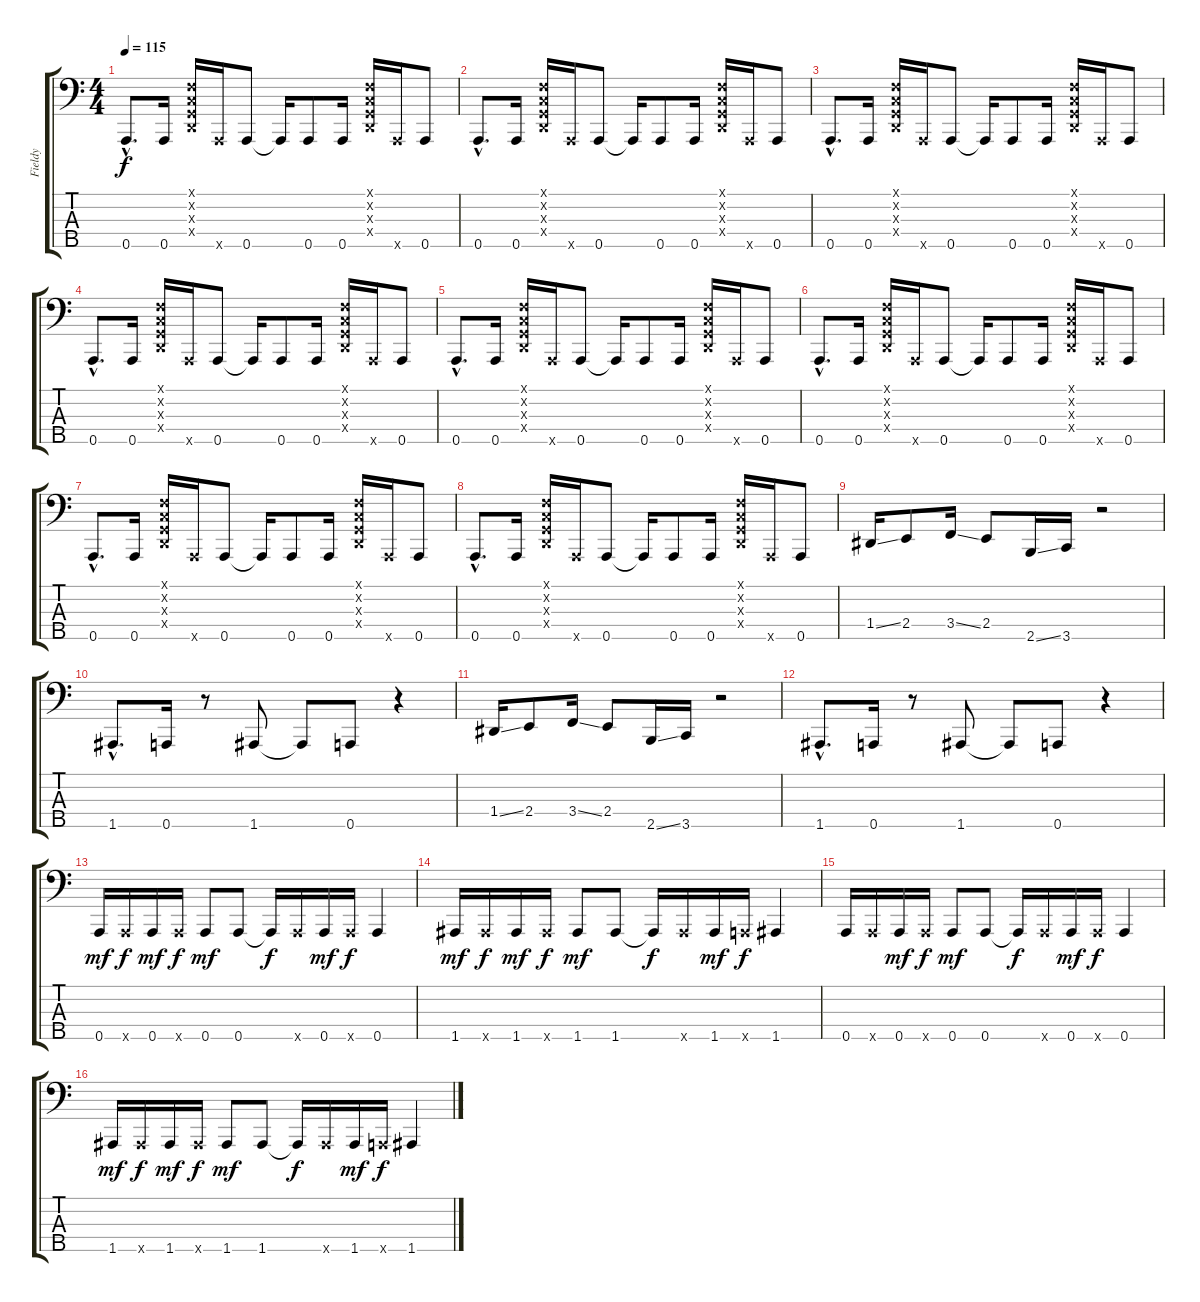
\track ("Fieldy" "Fieldy") {instrument slapbass1}
\staff {score tabs}
\tuning (F2 C2 G1 D1 A0) {hide}
\ts (4 4)
\tempo 115
\clef f4
\ks c
0.5{hac}.8{d dy f} 0.5.16 (0.1{x} 0.2{x} 0.3{x} 0.4{x}).16 0.5{x}.16 0.5.8 0.5{t}.16 0.5.8 0.5.16 (0.1{x} 0.2{x} 0.3{x} 0.4{x}).16 0.5{x}.16 0.5.8 |
0.5{hac}.8{d} 0.5.16 (0.1{x} 0.2{x} 0.3{x} 0.4{x}).16 0.5{x}.16 0.5.8 0.5{t}.16 0.5.8 0.5.16 (0.1{x} 0.2{x} 0.3{x} 0.4{x}).16 0.5{x}.16 0.5.8 |
0.5{hac}.8{d} 0.5.16 (0.1{x} 0.2{x} 0.3{x} 0.4{x}).16 0.5{x}.16 0.5.8 0.5{t}.16 0.5.8 0.5.16 (0.1{x} 0.2{x} 0.3{x} 0.4{x}).16 0.5{x}.16 0.5.8 |
0.5{hac}.8{d} 0.5.16 (0.1{x} 0.2{x} 0.3{x} 0.4{x}).16 0.5{x}.16 0.5.8 0.5{t}.16 0.5.8 0.5.16 (0.1{x} 0.2{x} 0.3{x} 0.4{x}).16 0.5{x}.16 0.5.8 |
0.5{hac}.8{d} 0.5.16 (0.1{x} 0.2{x} 0.3{x} 0.4{x}).16 0.5{x}.16 0.5.8 0.5{t}.16 0.5.8 0.5.16 (0.1{x} 0.2{x} 0.3{x} 0.4{x}).16 0.5{x}.16 0.5.8 |
0.5{hac}.8{d} 0.5.16 (0.1{x} 0.2{x} 0.3{x} 0.4{x}).16 0.5{x}.16 0.5.8 0.5{t}.16 0.5.8 0.5.16 (0.1{x} 0.2{x} 0.3{x} 0.4{x}).16 0.5{x}.16 0.5.8 |
0.5{hac}.8{d} 0.5.16 (0.1{x} 0.2{x} 0.3{x} 0.4{x}).16 0.5{x}.16 0.5.8 0.5{t}.16 0.5.8 0.5.16 (0.1{x} 0.2{x} 0.3{x} 0.4{x}).16 0.5{x}.16 0.5.8 |
0.5{hac}.8{d} 0.5.16 (0.1{x} 0.2{x} 0.3{x} 0.4{x}).16 0.5{x}.16 0.5.8 0.5{t}.16 0.5.8 0.5.16 (0.1{x} 0.2{x} 0.3{x} 0.4{x}).16 0.5{x}.16 0.5.8 |
1.4{ss}.16 2.4.8 3.4{ss}.16 2.4.8 2.5{ss}.16 3.5.16 r.2 |
1.5{hac}.8{d} 0.5.16 r.8 1.5.8 1.5{t}.8 0.5.8 r.4 |
1.4{ss}.16 2.4.8 3.4{ss}.16 2.4.8 2.5{ss}.16 3.5.16 r.2 |
1.5{hac}.8{d} 0.5.16 r.8 1.5.8 1.5{t}.8 0.5.8 r.4 |
0.5.16{dy mf} 0.5{x}.16{dy f} 0.5.16{dy mf} 0.5{x}.16{dy f} 0.5.8{dy mf} 0.5.8 0.5{t}.16{dy f} 0.5{x}.16 0.5.16{dy mf} 0.5{x}.16{dy f} 0.5.4 |
1.5.16{dy mf} 1.5{x}.16{dy f} 1.5.16{dy mf} 1.5{x}.16{dy f} 1.5.8{dy mf} 1.5.8 1.5{t}.16{dy f} 1.5{x}.16 1.5.16{dy mf} 0.5{x}.16{dy f} 1.5.4 |
0.5.16 0.5{x}.16 0.5.16{dy mf} 0.5{x}.16{dy f} 0.5.8{dy mf} 0.5.8 0.5{t}.16{dy f} 0.5{x}.16 0.5.16{dy mf} 0.5{x}.16{dy f} 0.5.4 |
1.5.16{dy mf} 1.5{x}.16{dy f} 1.5.16{dy mf} 1.5{x}.16{dy f} 1.5.8{dy mf} 1.5.8 1.5{t}.16{dy f} 1.5{x}.16 1.5.16{dy mf} 0.5{x}.16{dy f} 1.5.4
